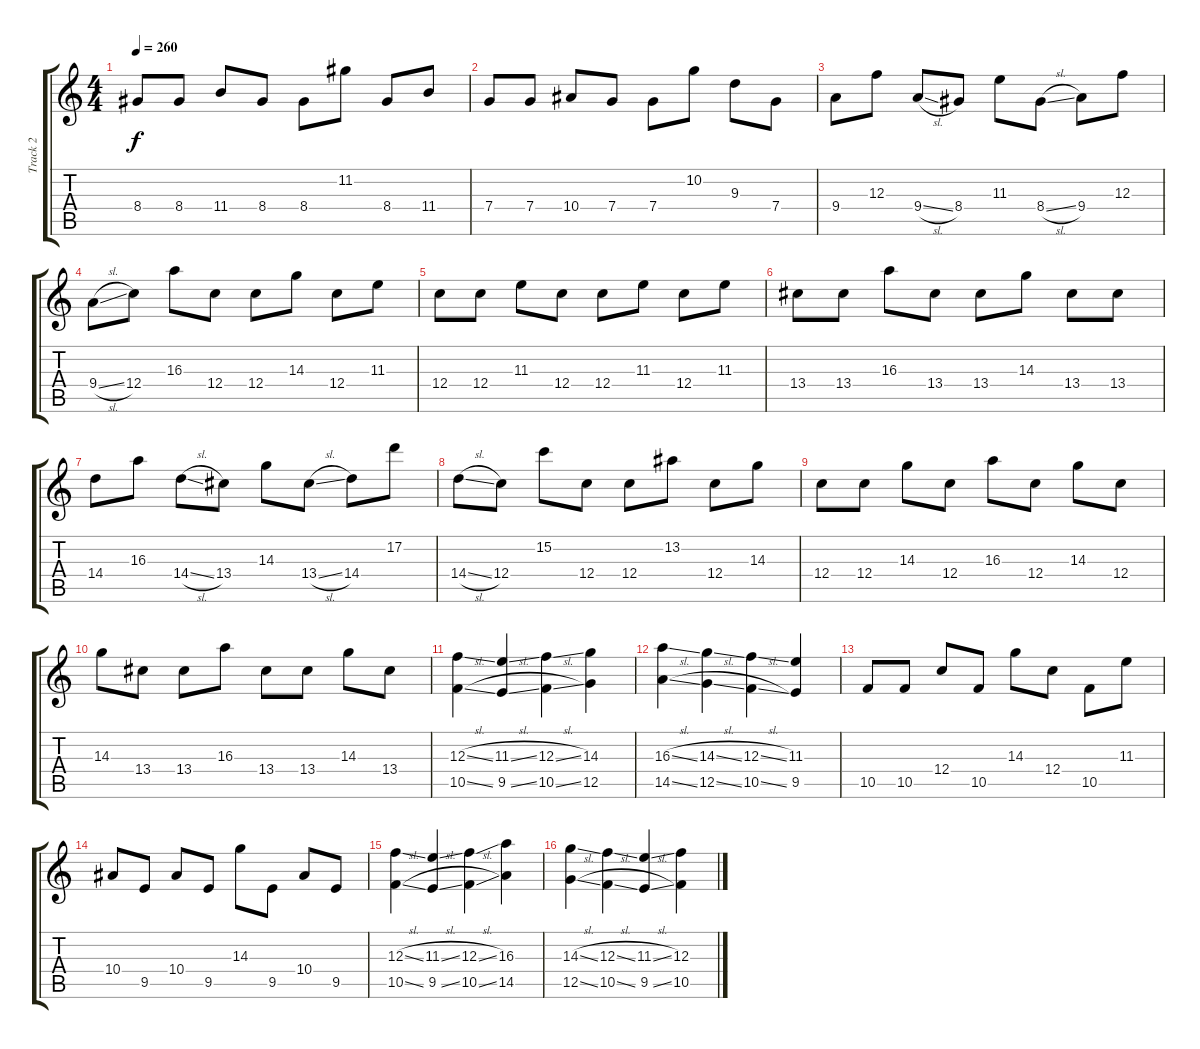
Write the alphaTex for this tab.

\track ("Track 2" "Track 2") {instrument distortionguitar}
\staff {score tabs}
\tuning (D4 A3 F3 C3 G2 D2) {hide}
\ts (4 4)
\tempo 260
\clef g2
\ks c
8.4.8{dy f} 8.4.8 11.4.8 8.4.8 8.4.8 11.2.8 8.4.8 11.4.8 |
7.4.8 7.4.8 10.4.8 7.4.8 7.4.8 10.2.8 9.3.8 7.4.8 |
9.4.8 12.3.8 9.4{sl}.8 8.4.8 11.3.8 8.4{sl}.8 9.4.8 12.3.8 |
9.4{sl}.8 12.4.8 16.3.8 12.4.8 12.4.8 14.3.8 12.4.8 11.3.8 |
12.4.8 12.4.8 11.3.8 12.4.8 12.4.8 11.3.8 12.4.8 11.3.8 |
13.4.8 13.4.8 16.3.8 13.4.8 13.4.8 14.3.8 13.4.8 13.4.8 |
14.4.8 16.3.8 14.4{sl}.8 13.4.8 14.3.8 13.4{sl}.8 14.4.8 17.2.8 |
14.4{sl}.8 12.4.8 15.2.8 12.4.8 12.4.8 13.2.8 12.4.8 14.3.8 |
12.4.8 12.4.8 14.3.8 12.4.8 16.3.8 12.4.8 14.3.8 12.4.8 |
14.3.8 13.4.8 13.4.8 16.3.8 13.4.8 13.4.8 14.3.8 13.4.8 |
(12.3{sl} 10.5{sl}).4 (11.3{sl} 9.5{sl}).4 (12.3{sl} 10.5{sl}).4 (14.3 12.5).4 |
(16.3{sl} 14.5{sl}).4 (14.3{sl} 12.5{sl}).4 (12.3{sl} 10.5{sl}).4 (11.3 9.5).4 |
10.5.8 10.5.8 12.4.8 10.5.8 14.3.8 12.4.8 10.5.8 11.3.8 |
10.4.8 9.5.8 10.4.8 9.5.8 14.3.8 9.5.8 10.4.8 9.5.8 |
(12.3{sl} 10.5{sl}).4 (11.3{sl} 9.5{sl}).4 (12.3{sl} 10.5{sl}).4 (16.3 14.5).4 |
(14.3{sl} 12.5{sl}).4 (12.3{sl} 10.5{sl}).4 (11.3{sl} 9.5{sl}).4 (12.3 10.5).4
